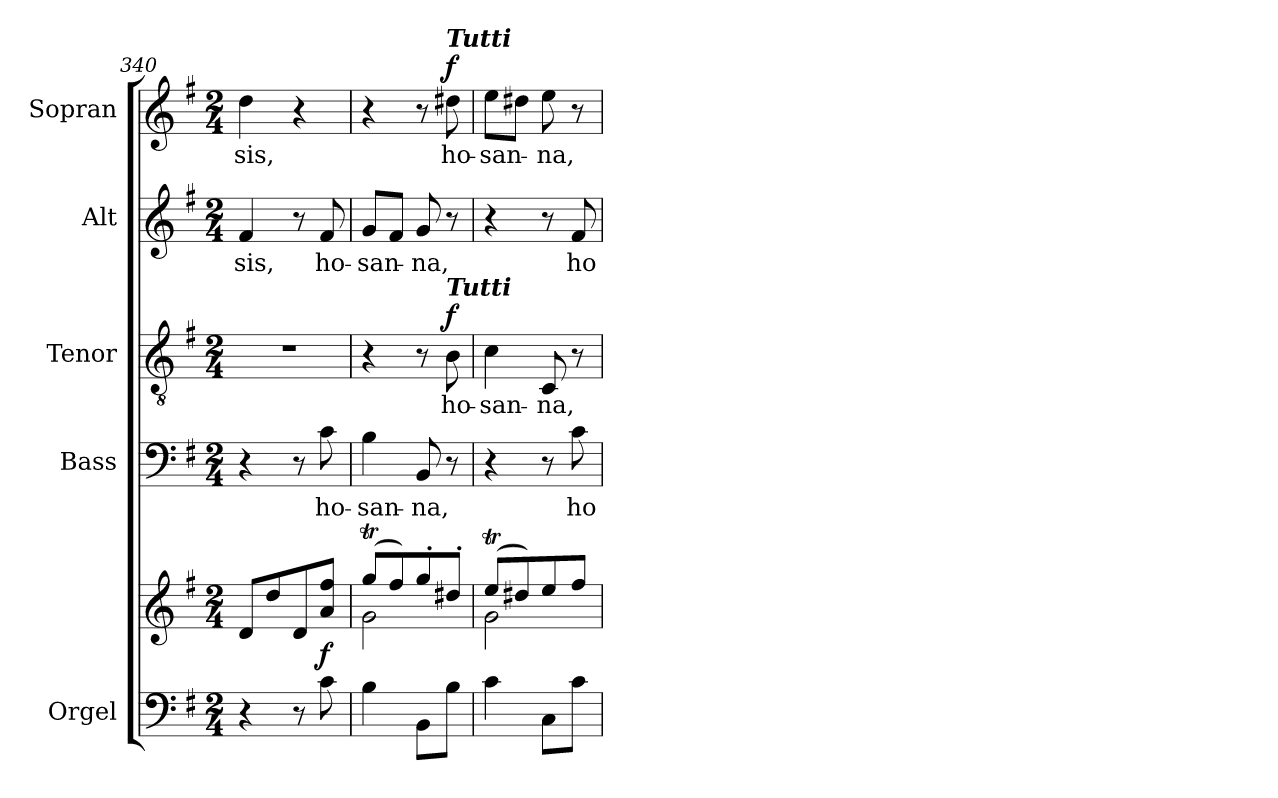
**kern	**kern	**dynam	**kern	**text	**kern	**text	**dynam	**kern	**text	**kern	**text	**dynam
*part5	*part5	*part5	*part4	*part4	*part3	*part3	*part3	*part2	*part2	*part1	*part1	*part1
*staff6	*staff5	*staff5/6	*staff4	*staff4	*staff3	*staff3	*staff3	*staff2	*staff2	*staff1	*staff1	*staff1
*I"Orgel	*	*	*I"Bass	*	*I"Tenor	*	*	*I"Alt	*	*I"Sopran	*	*
*I'Org.	*	*	*I'B.	*	*I'T.	*	*	*I'A.	*	*I'S.	*	*
*clefF4	*clefG2	*	*clefF4	*	*clefGv2	*	*	*clefG2	*	*clefG2	*	*
*k[f#]	*k[f#]	*	*k[f#]	*	*k[f#]	*	*	*k[f#]	*	*k[f#]	*	*
*G:	*G:	*	*G:	*	*G:	*	*	*G:	*	*G:	*	*
*M2/4	*M2/4	*	*M2/4	*	*M2/4	*	*	*M2/4	*	*M2/4	*	*
=340	=340	=340	=340	=340	=340	=340	=340	=340	=340	=340	=340	=340
!	!	!	!	!	!	!	!	!	!LO:LY:b	!	!LO:LY:b	!
4r	8d/L	.	4r	.	2r	.	.	4f#/	-sis,	4dd\	-sis,	.
.	8dd/	.	.	.	.	.	.	.	.	.	.	.
8r	8d/	.	8r	.	.	.	.	8r	.	4r	.	.
!	!	!LO:DY:b	!	!LO:LY:b	!	!	!	!	!LO:LY:b	!	!	!
8c\	8a/ 8ff#/J	f	8c\	ho-	.	.	.	8f#/	ho-	.	.	.
!!LO:LB:g=z
=341	=341	=341	=341	=341	=341	=341	=341	=341	=341	=341	=341	=341
*	*^	*	*	*	*	*	*	*	*	*	*	*
!	!	!	!	!	!LO:LY:b	!	!	!	!	!LO:LY:b	!	!	!
4B\	(>8ggT/L	2g\	.	4B\	-san-	4r	.	.	8g/L	-san-	4r	.	.
.	8ff#/)	.	.	.	.	.	.	.	8f#/J	.	.	.	.
!	!	!	!	!	!LO:LY:b	!	!	!	!	!LO:LY:b	!	!	!
8BB\L	8gg'</	.	.	8BB/	-na,	8r	.	.	8g/	-na,	8r	.	.
!	!	!	!	!	!	!	!	!	!	!	!LO:TX:a:Bi:t=Tutti	!	!
!	!	!	!	!	!	!LO:TX:a:Bi:t=Tutti	!	!	!	!	!	!	!
!	!	!	!	!	!	!	!LO:LY:b	!LO:DY:a	!	!	!	!LO:LY:b	!LO:DY:a
8B\J	8dd#X'</J	.	.	8r	.	8B\	ho-	f	8r	.	8dd#X\	ho-	f
=342	=342	=342	=342	=342	=342	=342	=342	=342	=342	=342	=342	=342	=342
!	!	!	!	!	!	!	!LO:LY:b	!	!	!	!	!LO:LY:b	!
4c\	(>8eeT/L	2g\	.	4r	.	4c\	-san-	.	4r	.	8ee\L	-san-	.
.	8dd#X/)	.	.	.	.	.	.	.	.	.	8dd#X\J	.	.
!	!	!	!	!	!	!	!LO:LY:b	!	!	!	!	!LO:LY:b	!
8C\L	8ee/	.	.	8r	.	8C/	-na,	.	8r	.	8ee\	-na,	.
!	!	!	!	!	!LO:LY:b	!	!	!	!	!LO:LY:b	!	!	!
8c\J	8ff#/J	.	.	8c\	ho-	8r	.	.	8f#/	ho-	8r	.	.
*	*v	*v	*	*	*	*	*	*	*	*	*	*	*
=	=	=	=	=	=	=	=	=	=	=	=	=
*-	*-	*-	*-	*-	*-	*-	*-	*-	*-	*-	*-	*-
